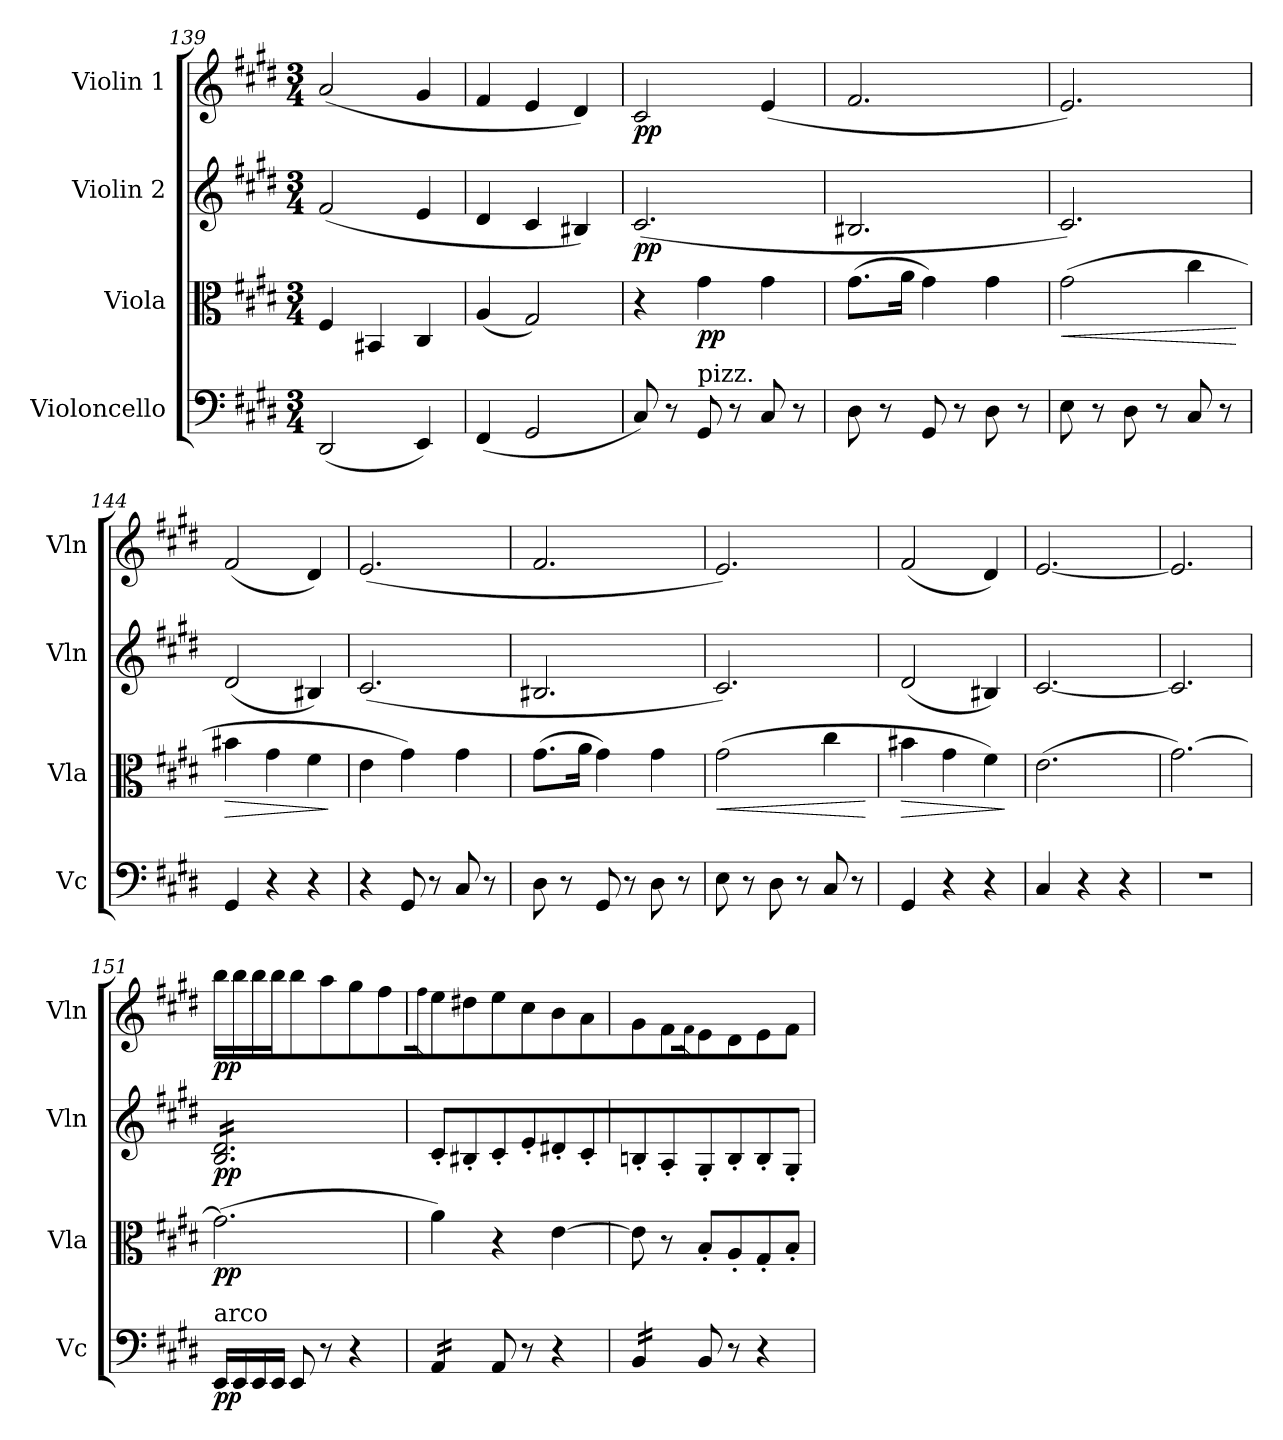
**kern	**dynam	**kern	**dynam	**kern	**dynam	**kern	**dynam
*part4	*part4	*part3	*part3	*part2	*part2	*part1	*part1
*staff4	*staff4	*staff3	*staff3	*staff2	*staff2	*staff1	*staff1
*I"Violoncello	*	*I"Viola	*	*I"Violin 2	*	*I"Violin 1	*
*I'Vc	*	*I'Vla	*	*I'Vln	*	*I'Vln	*
*clefF4	*	*clefC3	*	*clefG2	*	*clefG2	*
*k[f#c#g#d#]	*	*k[f#c#g#d#]	*	*k[f#c#g#d#]	*	*k[f#c#g#d#]	*
*M3/4	*	*M3/4	*	*M3/4	*	*M3/4	*
=139	=139	=139	=139	=139	=139	=139	=139
(2DD#/	.	4F#/	.	(2f#/	.	(2a/	.
.	.	4BB#X/	.	.	.	.	.
4EE/)	.	4C#/	.	4e/	.	4g#/	.
=140	=140	=140	=140	=140	=140	=140	=140
(4FF#/	.	(4A/	.	4d#/	.	4f#/	.
2GG#/	.	2G#/)	.	4c#/	.	4e/	.
.	.	.	.	4B#X/)	.	4d#/)	.
=141	=141	=141	=141	=141	=141	=141	=141
!	!	!	!	!	!LO:DY:b	!	!LO:DY:b
8C#/)	.	4r	.	(2.c#/	pp	2c#/	pp
8r	.	.	.	.	.	.	.
!LO:TX:a:t=pizz.	!	!	!	!	!	!	!
!	!	!	!LO:DY:b	!	!	!	!
8GG#/	.	4g#\	pp	.	.	.	.
8r	.	.	.	.	.	.	.
8C#/	.	4g#\	.	.	.	(4e/	.
8r	.	.	.	.	.	.	.
=142	=142	=142	=142	=142	=142	=142	=142
8D#\	.	(8.g#\L	.	2.B#X/	.	2.f#/	.
8r	.	.	.	.	.	.	.
.	.	16a\Jk	.	.	.	.	.
8GG#/	.	4g#\)	.	.	.	.	.
8r	.	.	.	.	.	.	.
8D#\	.	4g#\	.	.	.	.	.
8r	.	.	.	.	.	.	.
=143	=143	=143	=143	=143	=143	=143	=143
!	!	!	!LO:HP:b	!	!	!	!
8E\	.	(2g#\	<	2.c#/)	.	2.e/)	.
8r	.	.	.	.	.	.	.
8D#\	.	.	.	.	.	.	.
8r	.	.	.	.	.	.	.
8C#/	.	4cc#\	.	.	.	.	.
8r	.	.	.	.	.	.	.
.	.	.	[	.	.	.	.
=144	=144	=144	=144	=144	=144	=144	=144
!	!	!	!LO:HP:b	!	!	!	!
4GG#/	.	4b#X\	>	(2d#/	.	(2f#/	.
4r	.	4g#\	.	.	.	.	.
4r	.	4f#\	.	4B#X/)	.	4d#/)	.
.	.	.	]	.	.	.	.
=145	=145	=145	=145	=145	=145	=145	=145
4r	.	4e\	.	(2.c#/	.	(2.e/	.
8GG#/	.	4g#\)	.	.	.	.	.
8r	.	.	.	.	.	.	.
8C#/	.	4g#\	.	.	.	.	.
8r	.	.	.	.	.	.	.
!!LO:LB:g=z
=146	=146	=146	=146	=146	=146	=146	=146
8D#\	.	(8.g#\L	.	2.B#X/	.	2.f#/	.
8r	.	.	.	.	.	.	.
.	.	16a\Jk	.	.	.	.	.
8GG#/	.	4g#\)	.	.	.	.	.
8r	.	.	.	.	.	.	.
8D#\	.	4g#\	.	.	.	.	.
8r	.	.	.	.	.	.	.
!!LO:PB:g=z
=147	=147	=147	=147	=147	=147	=147	=147
!	!	!	!LO:HP:b	!	!	!	!
8E\	.	(2g#\	<	2.c#/)	.	2.e/)	.
8r	.	.	.	.	.	.	.
8D#\	.	.	.	.	.	.	.
8r	.	.	.	.	.	.	.
8C#/	.	4cc#\	.	.	.	.	.
8r	.	.	.	.	.	.	.
.	.	.	[	.	.	.	.
=148	=148	=148	=148	=148	=148	=148	=148
!	!	!	!LO:HP:b	!	!	!	!
4GG#/	.	4b#X\	>	(2d#/	.	(2f#/	.
4r	.	4g#\	.	.	.	.	.
4r	.	4f#\)	.	4B#X/)	.	4d#/)	.
.	.	.	]	.	.	.	.
=149	=149	=149	=149	=149	=149	=149	=149
4C#/	.	(2.e\	.	[2.c#/	.	[2.e/	.
4r	.	.	.	.	.	.	.
4r	.	.	.	.	.	.	.
=150	=150	=150	=150	=150	=150	=150	=150
2.r	.	[2.g#\)	.	2.c#/]	.	2.e/]	.
=151	=151	=151	=151	=151	=151	=151	=151
!LO:TX:a:t=arco	!	!	!	!	!	!	!
!	!LO:DY:b	!	!LO:DY:b	!	!LO:DY:b	!	!LO:DY:b
*	*	*	*	*tremolo	*	*	*
16EE/LL	pp	(2.g#\]	pp	16B/ 16d#/LL	pp	16bb\LL	pp
16EE/	.	.	.	16B/ 16d#/	.	16bb\	.
16EE/	.	.	.	16B/ 16d#/	.	16bb\	.
16EE/JJ	.	.	.	16B/ 16d#/	.	16bb\J	.
8EE/	.	.	.	16B/ 16d#/	.	8bb\	.
.	.	.	.	16B/ 16d#/	.	.	.
8r	.	.	.	16B/ 16d#/	.	8aa\	.
.	.	.	.	16B/ 16d#/	.	.	.
4r	.	.	.	16B/ 16d#/	.	8gg#\	.
.	.	.	.	16B/ 16d#/	.	.	.
.	.	.	.	16B/ 16d#/	.	8ff#\	.
.	.	.	.	16B/ 16d#/JJ	.	.	.
*	*	*	*	*Xtremolo	*	*	*
=152	=152	=152	=152	=152	=152	=152	=152
.	.	.	.	.	.	16qff#/	.
*tremolo	*	*	*	*	*	*	*
16AA/LL	.	4a\)	.	8c#'/L	.	8ee\	.
16AA/	.	.	.	.	.	.	.
16AA/	.	.	.	8B#X'/	.	8dd#X\	.
16AA/JJ	.	.	.	.	.	.	.
*Xtremolo	*	*	*	*	*	*	*
8AA/	.	4r	.	8c#'/	.	8ee\	.
8r	.	.	.	8e'/	.	8cc#\	.
4r	.	[4e\	.	8d#X'/	.	8b\	.
.	.	.	.	8c#'/	.	8a\	.
=153	=153	=153	=153	=153	=153	=153	=153
*tremolo	*	*	*	*	*	*	*
16BB/LL	.	8e\]	.	8Bn'/	.	8g#\	.
16BB/	.	.	.	.	.	.	.
16BB/	.	8r	.	8A'/	.	8f#\	.
16BB/JJ	.	.	.	.	.	.	.
*Xtremolo	*	*	*	*	*	*	*
.	.	.	.	.	.	16qf#/	.
8BB/	.	8B'/L	.	8G#'/	.	8e\	.
8r	.	8A'/	.	8B'/	.	8d#\	.
4r	.	8G#'/	.	8B'/	.	8e\	.
.	.	8B'/J	.	8G#'/J	.	8f#\J	.
=	=	=	=	=	=	=	=
*-	*-	*-	*-	*-	*-	*-	*-
